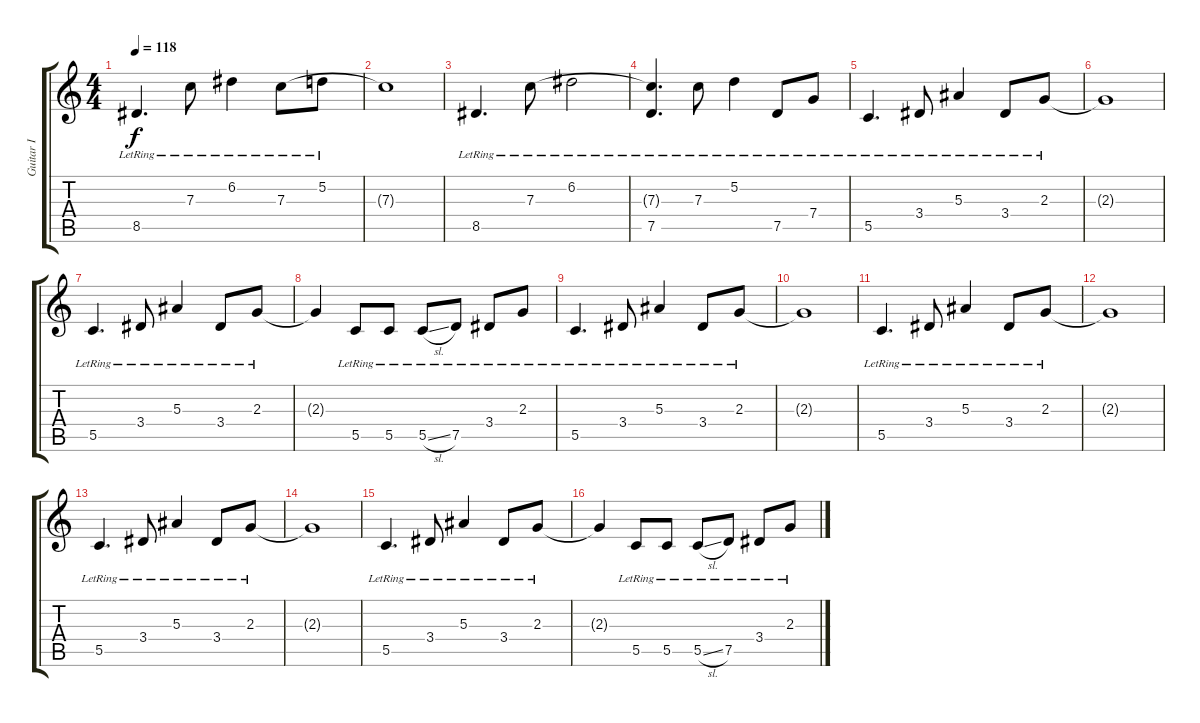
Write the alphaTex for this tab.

\track ("Guitar I" "Guitar I") {instrument electricguitarjazz}
\staff {score tabs}
\tuning (D4 A3 F3 C3 G2 C2) {hide}
\ts (4 4)
\tempo 118
\clef g2
\ks c
8.5{lr}.4{d dy f} 7.3{lr}.8 6.2{lr}.4 7.3{lr}.8 5.2{lr}.8 |
7.3{t}.1 |
8.5{lr}.4{d} 7.3{lr}.8 6.2{lr}.2 |
(7.3{t} 7.5{lr}).4{d} 7.3{lr}.8 5.2{lr}.4 7.5{lr}.8 7.4{lr}.8 |
5.5{lr}.4{d balance 14 instrument electricguitarclean} 3.4{lr}.8 5.3{lr}.4 3.4{lr}.8 2.3{lr}.8 |
2.3{t}.1 |
5.5{lr}.4{d} 3.4{lr}.8 5.3{lr}.4 3.4{lr}.8 2.3{lr}.8 |
2.3{t}.4 5.5{lr}.8 5.5{lr}.8 5.5{sl lr}.8 7.5{lr}.8 3.4{lr}.8 2.3{lr}.8 |
5.5{lr}.4{d} 3.4{lr}.8 5.3{lr}.4 3.4{lr}.8 2.3{lr}.8 |
2.3{t}.1 |
5.5{lr}.4{d} 3.4{lr}.8 5.3{lr}.4 3.4{lr}.8 2.3{lr}.8 |
2.3{t}.1 |
5.5{lr}.4{d balance 14 instrument electricguitarclean} 3.4{lr}.8 5.3{lr}.4 3.4{lr}.8 2.3{lr}.8 |
2.3{t}.1 |
5.5{lr}.4{d} 3.4{lr}.8 5.3{lr}.4 3.4{lr}.8 2.3{lr}.8 |
2.3{t}.4 5.5{lr}.8 5.5{lr}.8 5.5{sl lr}.8 7.5{lr}.8 3.4{lr}.8 2.3{lr}.8
